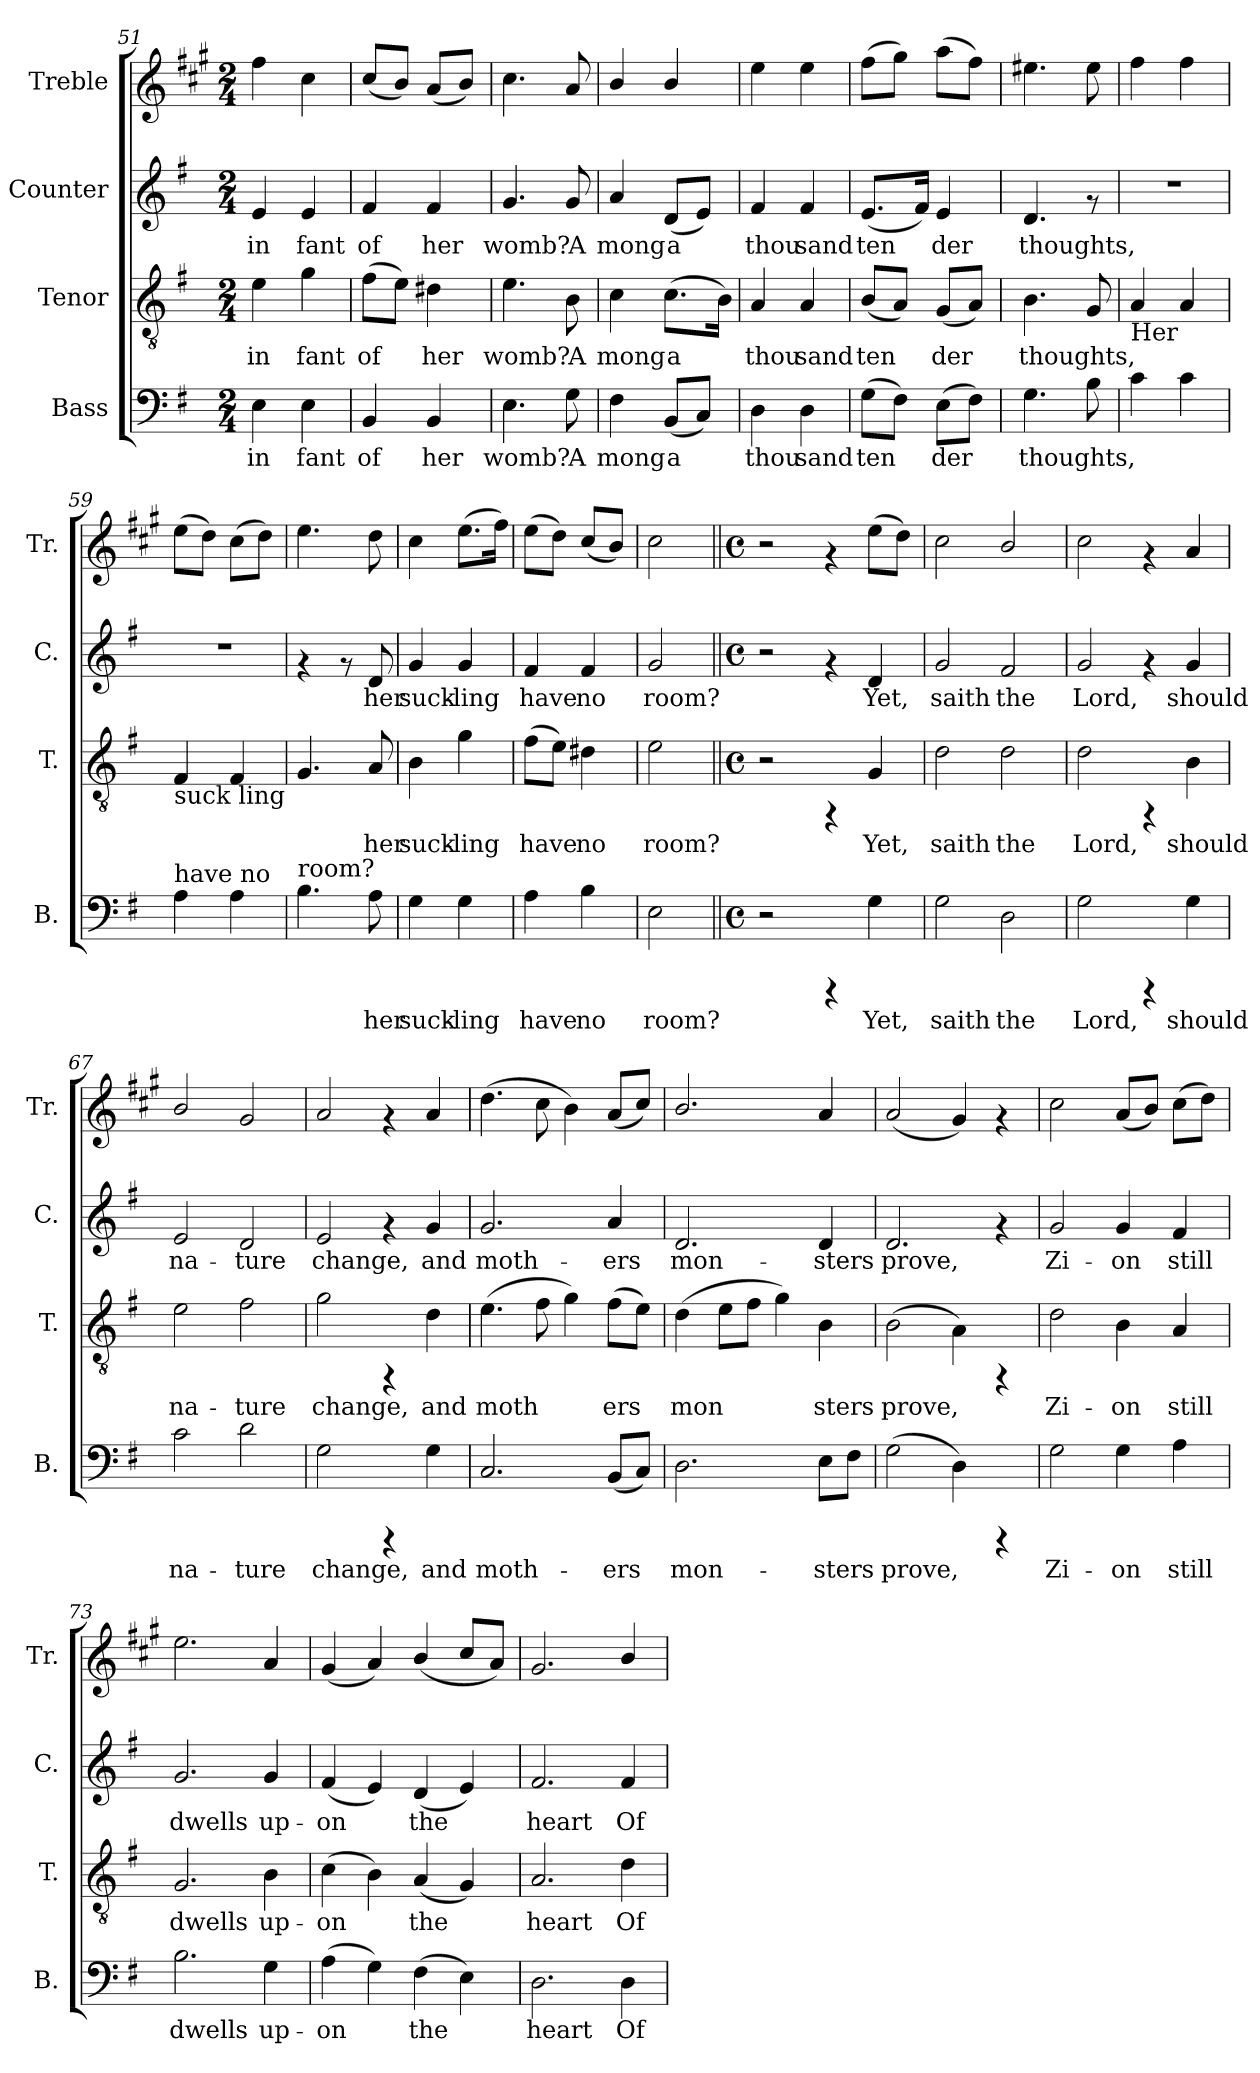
**kern	**text	**kern	**text	**kern	**text	**kern
*part4	*part4	*part3	*part3	*part2	*part2	*part1
*staff4	*staff4	*staff3	*staff3	*staff2	*staff2	*staff1
*I"Bass	*	*I"Tenor	*	*I"Counter	*	*I"Treble
*I'B.	*	*I'T.	*	*I'C.	*	*I'Tr.
*clefF4	*	*clefGv2	*	*clefG2	*	*clefG2
*	*	*	*	*	*	*ITrd1c2
*k[f#]	*	*k[f#]	*	*k[f#]	*	*k[f#]
*G:	*	*G:	*	*G:	*	*G:
*M2/4	*	*M2/4	*	*M2/4	*	*M2/4
=51	=51	=51	=51	=51	=51	=51
!	!LO:LY:a:cj	!	!LO:LY:a:cj	!	!LO:LY:b:cj	!
4E\	in	4e\	in	4e/	in	4ee\
!	!LO:LY:a:cj	!	!LO:LY:a:cj	!	!LO:LY:b:cj	!
4E\	fant	4g\	fant	4e/	fant	4b\
!!LO:LB:g=z
=52	=52	=52	=52	=52	=52	=52
!	!LO:LY:a:cj	!	!LO:LY:a:cj	!	!LO:LY:b:cj	!
4BB/	of	(>8f#\L	of	4f#/	of	(<8b/L
!	!	!	!LO:LY:a:cj	!	!	!
.	.	8e\J)	.	.	.	8a/J)
!	!LO:LY:a:cj	!	!LO:LY:a:cj	!	!LO:LY:b:cj	!
4BB/	her	4d#X\	her	4f#/	her	(<8g/L
.	.	.	.	.	.	8a/J)
=53	=53	=53	=53	=53	=53	=53
!	!LO:LY:a:cj	!	!LO:LY:a:cj	!	!LO:LY:b:cj	!
4.E\	womb?	4.e\	womb?	4.g/	womb?	4.b\
!	!LO:LY:a:cj	!	!LO:LY:a:cj	!	!LO:LY:b:cj	!
8G\	A	8B\	A	8g/	A	8g/
=54	=54	=54	=54	=54	=54	=54
!	!LO:LY:a:cj	!	!LO:LY:a:cj	!	!LO:LY:b:cj	!
4F#\	mong	4c\	mong	4a/	mong	4a/
!	!LO:LY:a:cj	!	!LO:LY:a:cj	!	!LO:LY:b:cj	!
(<8BB/L	a	(>8.c\L	a	(<8d/L	a	4a/
!	!LO:LY:a:cj	!	!	!	!LO:LY:b:cj	!
8C/J)	.	.	.	8e/J)	.	.
!	!	!	!LO:LY:a:cj	!	!	!
.	.	16B\J)	.	.	.	.
=55	=55	=55	=55	=55	=55	=55
!	!LO:LY:a:cj	!	!LO:LY:a:cj	!	!LO:LY:b:cj	!
4D\	thou	4A/	thou	4f#/	thou	4dd\
!	!LO:LY:a:cj	!	!LO:LY:a:cj	!	!LO:LY:b:cj	!
4D\	sand	4A/	sand	4f#/	sand	4dd\
=56	=56	=56	=56	=56	=56	=56
!	!LO:LY:a:cj	!	!LO:LY:a:cj	!	!LO:LY:b:cj	!
(>8G\L	ten	(<8B/L	ten	(<8.e/L	ten	(>8ee\L
!	!LO:LY:a:cj	!	!LO:LY:a:cj	!	!	!
8F#\J)	.	8A/J)	.	.	.	8ff#\J)
!	!	!	!	!	!LO:LY:b:cj	!
.	.	.	.	16f#/J)	.	.
!	!LO:LY:a:cj	!	!LO:LY:a:cj	!	!LO:LY:b:cj	!
(>8E\L	der	(<8G/L	der	4e/	der	(>8gg\L
!	!LO:LY:a:cj	!	!LO:LY:a:cj	!	!	!
8F#\J)	.	8A/J)	.	.	.	8ee\J)
=57	=57	=57	=57	=57	=57	=57
!	!LO:LY:a:cj	!	!LO:LY:a:cj	!	!LO:LY:b:cj	!
4.G\	thoughts,	4.B\	thoughts,	4.d/	thoughts,	4.dd#X\
!	!LO:LY:a:cj	!	!LO:LY:a:cj	!	!	!
8B\	.	8G/	.	8rf	.	8dd#\
=58	=58	=58	=58	=58	=58	=58
!	!	!LO:TX:b:t=Her	!	!	!	!
!	!LO:LY:a:cj	!	!LO:LY:a:cj	!	!	!
4c\	.	4A/	.	2r	.	4ee\
!	!LO:LY:a:cj	!	!LO:LY:a:cj	!	!	!
4c\	.	4A/	.	.	.	4ee\
!!LO:PB:g=z
=59	=59	=59	=59	=59	=59	=59
!	!	!LO:TX:b:t=suck ling	!	!	!	!
!LO:TX:a:t=have no	!	!	!	!	!	!
!	!LO:LY:a:cj	!	!LO:LY:a:cj	!	!	!
4A\	.	4F#/	.	2r	.	(>8dd\L
.	.	.	.	.	.	8cc\J)
!	!LO:LY:a:cj	!	!LO:LY:a:cj	!	!	!
4A\	.	4F#/	.	.	.	(>8b\L
.	.	.	.	.	.	8cc\J)
=60	=60	=60	=60	=60	=60	=60
!LO:TX:a:t=room?	!	!	!	!	!	!
!	!LO:LY:a:cj	!	!LO:LY:a:cj	!	!	!
4.B\	.	4.G/	.	4rf	.	4.dd\
.	.	.	.	8rf	.	.
!	!LO:LY:a:cj	!	!LO:LY:a:cj	!	!LO:LY:b:cj	!
8A\	her	8A/	her	8d/	her	8cc\
=61	=61	=61	=61	=61	=61	=61
!	!LO:LY:a:cj	!	!LO:LY:a:cj	!	!LO:LY:b:cj	!
4G\	suck-	4B\	suck-	4g/	suck-	4b\
!	!LO:LY:a:cj	!	!LO:LY:a:cj	!	!LO:LY:b:cj	!
4G\	-ling	4g\	-ling	4g/	-ling	(>8.dd\L
.	.	.	.	.	.	16ee\J)
=62	=62	=62	=62	=62	=62	=62
!	!LO:LY:a:cj	!	!LO:LY:a:cj	!	!LO:LY:b:cj	!
4A\	have	(>8f#\L	have	4f#/	have	(>8dd\L
!	!	!	!LO:LY:a:cj	!	!	!
.	.	8e\J)	.	.	.	8cc\J)
!	!LO:LY:a:cj	!	!LO:LY:a:cj	!	!LO:LY:b:cj	!
4B\	no	4d#X\	no	4f#/	no	(<8b/L
.	.	.	.	.	.	8a/J)
=63	=63	=63	=63	=63	=63	=63
!	!LO:LY:a:cj	!	!LO:LY:a:cj	!	!LO:LY:b:cj	!
2E\	room?	2e\	room?	2g/	room?	2b\
=64||	=64||	=64||	=64||	=64||	=64||	=64||
*M4/4	*	*M4/4	*	*M4/4	*	*M4/4
*met(c)	*	*met(c)	*	*met(c)	*	*met(c)
2r	.	2r	.	2r	.	2r
4rCCC	.	4rFF	.	4rf	.	4rf
!	!LO:LY:a:cj	!	!LO:LY:a:cj	!	!LO:LY:b:cj	!
4G\	Yet,	4G/	Yet,	4d/	Yet,	(>8dd\L
.	.	.	.	.	.	8cc\J)
=65	=65	=65	=65	=65	=65	=65
!	!LO:LY:a:cj	!	!LO:LY:a:cj	!	!LO:LY:b:cj	!
2G\	saith	2d\	saith	2g/	saith	2b\
!	!LO:LY:a:cj	!	!LO:LY:a:cj	!	!LO:LY:b:cj	!
2D\	the	2d\	the	2f#/	the	2a/
!!LO:LB:g=z
=66	=66	=66	=66	=66	=66	=66
!	!LO:LY:a:cj	!	!LO:LY:a:cj	!	!LO:LY:b:cj	!
2G\	Lord,	2d\	Lord,	2g/	Lord,	2b\
4rCCC	.	4rFF	.	4rf	.	4rf
!	!LO:LY:a:cj	!	!LO:LY:a:cj	!	!LO:LY:b:cj	!
4G\	should	4B\	should	4g/	should	4g/
=67	=67	=67	=67	=67	=67	=67
!	!LO:LY:a:cj	!	!LO:LY:a:cj	!	!LO:LY:b:cj	!
2c\	na-	2e\	na-	2e/	na-	2a/
!	!LO:LY:a:cj	!	!LO:LY:a:cj	!	!LO:LY:b:cj	!
2d\	-ture	2f#\	-ture	2d/	-ture	2f#/
=68	=68	=68	=68	=68	=68	=68
!	!LO:LY:a:cj	!	!LO:LY:a:cj	!	!LO:LY:b:cj	!
2G\	change,	2g\	change,	2e/	change,	2g/
4rCCC	.	4rFF	.	4rf	.	4rf
!	!LO:LY:a:cj	!	!LO:LY:a:cj	!	!LO:LY:b:cj	!
4G\	and	4d\	and	4g/	and	4g/
=69	=69	=69	=69	=69	=69	=69
!	!LO:LY:a:cj	!	!LO:LY:a:cj	!	!LO:LY:b:cj	!
2.C/	moth-	(>4.e\	moth-	2.g/	moth-	(>4.cc\
!	!	!	!LO:LY:a:cj	!	!	!
.	.	8f#\	--	.	.	8b\
!	!	!	!LO:LY:a:cj	!	!	!
.	.	4g\)	--	.	.	4a\)
!	!LO:LY:a:cj	!	!LO:LY:a:cj	!	!LO:LY:b:cj	!
(<8BB/L	-ers	(>8f#\L	-ers	4a/	-ers	(<8g/L
!	!LO:LY:a:cj	!	!LO:LY:a:cj	!	!	!
8C/J)	.	8e\J)	.	.	.	8b/J)
=70	=70	=70	=70	=70	=70	=70
!	!LO:LY:a:cj	!	!LO:LY:a:cj	!	!LO:LY:b:cj	!
2.D\	mon-	(>4d\	mon-	2.d/	mon-	2.a/
!	!	!	!LO:LY:a:cj	!	!	!
.	.	8e\L	--	.	.	.
!	!	!	!LO:LY:a:cj	!	!	!
.	.	8f#\J	--	.	.	.
!	!	!	!LO:LY:a:cj	!	!	!
.	.	4g\)	--	.	.	.
!	!LO:LY:a:cj	!	!LO:LY:a:cj	!	!LO:LY:b:cj	!
8E\L	-sters	4B\	-sters	4d/	-sters	4g/
!	!LO:LY:a:cj	!	!	!	!	!
8F#\J	.	.	.	.	.	.
=71	=71	=71	=71	=71	=71	=71
!	!LO:LY:a:cj	!	!LO:LY:a:cj	!	!LO:LY:b:cj	!
(>2G\	prove,	(>2B\	prove,	2.d/	prove,	(<2g/
!	!LO:LY:a:cj	!	!LO:LY:a:cj	!	!	!
4D\)	.	4A\)	.	.	.	4f#/)
4rCCC	.	4rFF	.	4rf	.	4rf
=72	=72	=72	=72	=72	=72	=72
!	!LO:LY:a:cj	!	!LO:LY:a:cj	!	!LO:LY:b:cj	!
2G\	Zi-	2d\	Zi-	2g/	Zi-	2b\
!	!LO:LY:a:cj	!	!LO:LY:a:cj	!	!LO:LY:b:cj	!
4G\	-on	4B\	-on	4g/	-on	(<8g/L
.	.	.	.	.	.	8a/J)
!	!LO:LY:a:cj	!	!LO:LY:a:cj	!	!LO:LY:b:cj	!
4A\	still	4A/	still	4f#/	still	(>8b\L
.	.	.	.	.	.	8cc\J)
!!LO:LB:g=z
=73	=73	=73	=73	=73	=73	=73
!	!LO:LY:a:cj	!	!LO:LY:a:cj	!	!LO:LY:b:cj	!
2.B\	dwells	2.G/	dwells	2.g/	dwells	2.dd\
!	!LO:LY:a:cj	!	!LO:LY:a:cj	!	!LO:LY:b:cj	!
4G\	up-	4B\	up-	4g/	up-	4g/
=74	=74	=74	=74	=74	=74	=74
!	!LO:LY:a:cj	!	!LO:LY:a:cj	!	!LO:LY:b:cj	!
(>4A\	-on	(>4c\	-on	(<4f#/	-on	(<4f#/
!	!LO:LY:a:cj	!	!LO:LY:a:cj	!	!LO:LY:b:cj	!
4G\)	.	4B\)	.	4e/)	.	4g/)
!	!LO:LY:a:cj	!	!LO:LY:a:cj	!	!LO:LY:b:cj	!
(>4F#\	the	(<4A/	the	(<4d/	the	(<4a/
!	!LO:LY:a:cj	!	!LO:LY:a:cj	!	!LO:LY:b:cj	!
4E\)	.	4G/)	.	4e/)	.	8b/L
.	.	.	.	.	.	8g/J)
=75	=75	=75	=75	=75	=75	=75
!	!LO:LY:a:cj	!	!LO:LY:a:cj	!	!LO:LY:b:cj	!
2.D\	heart	2.A/	heart	2.f#/	heart	2.f#/
!	!LO:LY:a:cj	!	!LO:LY:a:cj	!	!LO:LY:b:cj	!
4D\	Of	4d\	Of	4f#/	Of	4a/
=	=	=	=	=	=	=
*-	*-	*-	*-	*-	*-	*-
